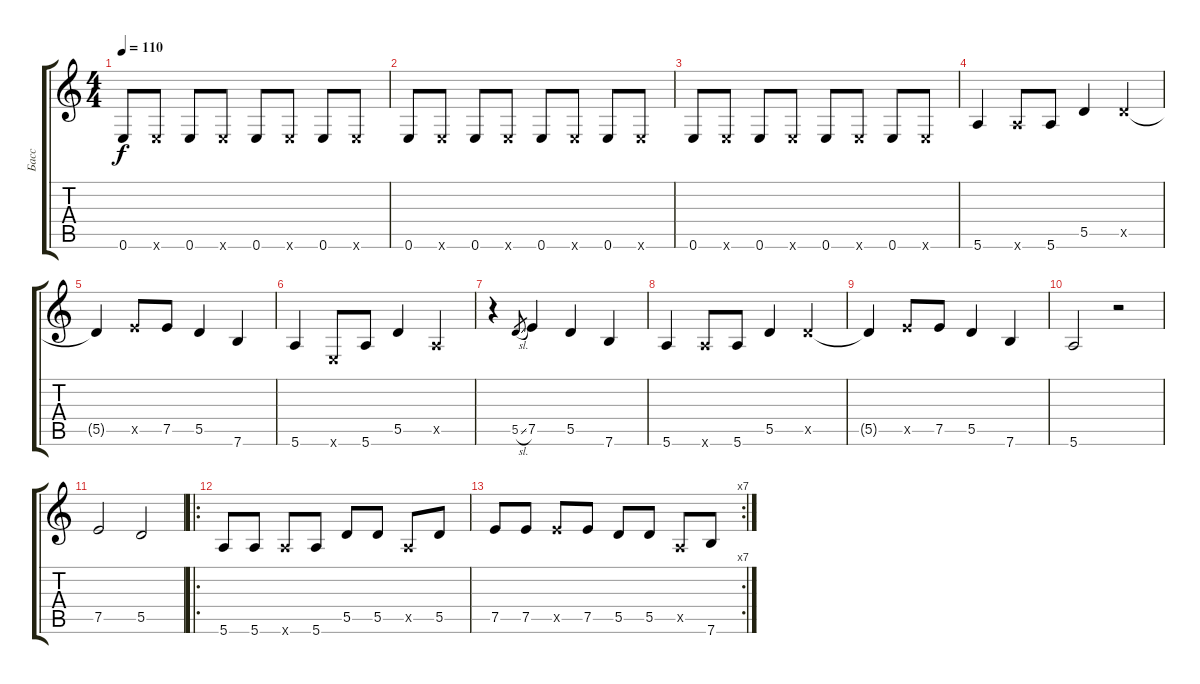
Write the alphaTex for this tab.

\track ("Басс" "Басс") {instrument electricbasspick}
\staff {score tabs}
\tuning (E4 B3 G3 D3 A2 E2) {hide}
\ts (4 4)
\tempo 110
\clef g2
\ks c
0.6.8{dy f} 0.6{x}.8 0.6.8 0.6{x}.8 0.6.8 0.6{x}.8 0.6.8 0.6{x}.8 |
0.6.8 0.6{x}.8 0.6.8 0.6{x}.8 0.6.8 0.6{x}.8 0.6.8 0.6{x}.8 |
0.6.8 0.6{x}.8 0.6.8 0.6{x}.8 0.6.8 0.6{x}.8 0.6.8 0.6{x}.8 |
5.6.4 5.6{x}.8 5.6.8 5.5.4 5.5{x}.4 |
5.5{t}.4 7.5{x}.8 7.5.8 5.5.4 7.6.4 |
5.6.4 0.6{x}.8 5.6.8 5.5.4 0.5{x}.4 |
r.4 5.5{sl}.8{gr} 7.5.4 5.5.4 7.6.4 |
5.6.4 5.6{x}.8 5.6.8 5.5.4 5.5{x}.4 |
5.5{t}.4 7.5{x}.8 7.5.8 5.5.4 7.6.4 |
5.6.2 r.2 |
7.5.2 5.5.2 |
\ro
5.6.8 5.6.8 5.6{x}.8 5.6.8 5.5.8 5.5.8 0.5{x}.8 5.5.8 |
\rc 7
7.5.8 7.5.8 7.5{x}.8 7.5.8 5.5.8 5.5.8 0.5{x}.8 7.6.8
